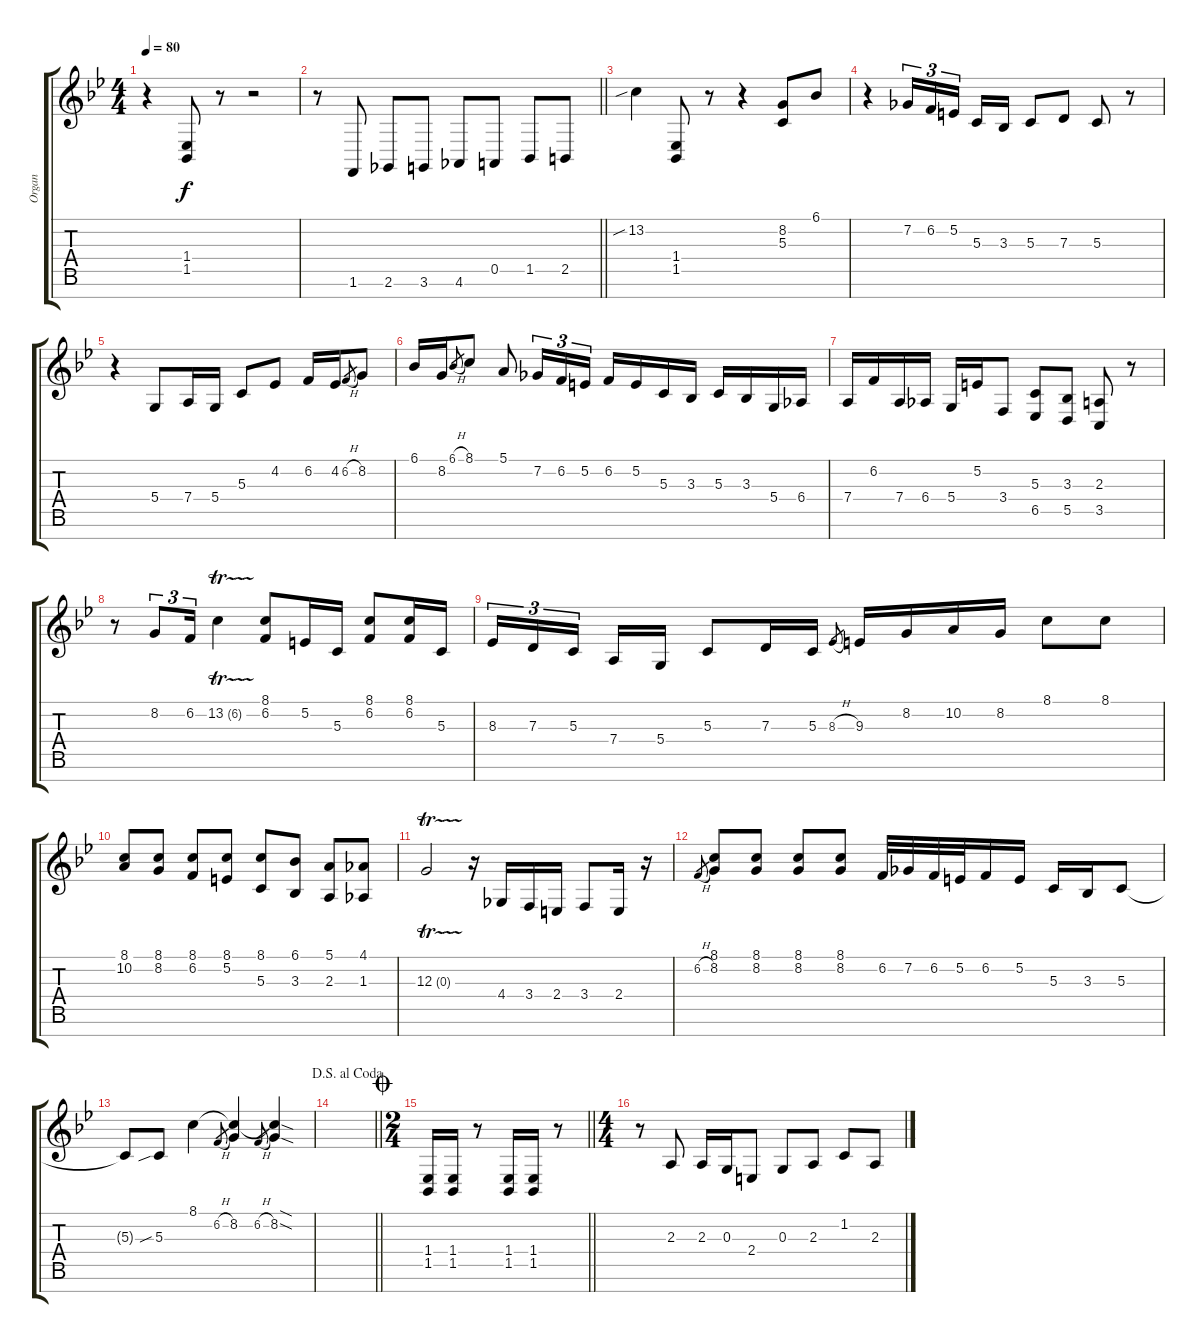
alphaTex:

\track ("Organ" "Organ") {instrument drawbarorgan}
\staff {score tabs}
\tuning (E4 B3 G3 D3 A2 E2 B1) {hide}
\ts (4 4)
\tempo 80
\clef g2
\ks bb
r.4{dy f} (1.4 1.5).8 r.8 r.2 |
\barLineRight lightlight
r.8 1.6.8 2.6.8 3.6.8 4.6.8 0.5.8 1.5.8 2.5.8 |
13.2{sib}.4 (1.4 1.5).8 r.8 r.4 (8.2 5.3).8 6.1.8 |
r.4 7.2.16{tu (3 2)} 6.2.16{tu (3 2)} 5.2.16{tu (3 2) beam splitsecondary} 5.3.16 3.3.16 5.3.8 7.3.8 5.3.8 r.8 |
r.4 5.4.8 7.4.16 5.4.16 5.3.8 4.2.8 6.2.16 4.2.16 6.2{h}.8{gr} 8.2.8 |
6.1.16 8.2.16 6.1{h}.8{gr} 8.1.8 5.1.8 7.2.16{tu (3 2)} 6.2.16{tu (3 2)} 5.2.16{tu (3 2)} 6.2.16 5.2.16 5.3.16 3.3.16 5.3.16 3.3.16 5.4.16 6.4.16 |
7.4.16 6.2.16 7.4.16 6.4.16 5.4.16 5.2.16 3.4.8 (5.3 6.5).8 (3.3 5.5).8 (2.3 3.5).8 r.8 |
r.8 8.2.8{tu (3 2)} 6.2.16{tu (3 2)} 13.2{tr (6 32)}.4 (8.1 6.2).8 5.2.16 5.3.16 (8.1 6.2).8 (8.1 6.2).16 5.3.16 |
8.3.16{tu (3 2)} 7.3.16{tu (3 2)} 5.3.16{tu (3 2) beam splitsecondary} 7.4.16 5.4.16 5.3.8 7.3.16 5.3.16 8.3{h}.8{gr} 9.3.16 8.2.16 10.2.16 8.2.16 8.1.8 8.1.8 |
(8.1 10.2).8 (8.1 8.2).8 (8.1 6.2).8 (8.1 5.2).8 (8.1 5.3).8 (6.1 3.3).8 (5.1 2.3).8 (4.1 1.3).8 |
12.3{tr (0 32)}.2 r.16 4.4.16 3.4.16 2.4.16 3.4.8 2.4.16 r.16 |
6.2{h}.8{gr} (8.1 8.2).8 (8.1 8.2).8 (8.1 8.2).8 (8.1 8.2).8 6.2.32 7.2.32 6.2.32 5.2.32 6.2.16 5.2.16 5.3.16 3.3.16 5.3.8 |
5.3{t}.8 5.3{sib}.8 8.1.4 6.2{h}.8{gr} (8.1{t} 8.2).4 6.2{h}.8{gr} (8.1{sod t} 8.2{sod}).4 |
\jump dalsegnoalcoda
\barLineRight lightlight
|
\ts (2 4)
\jump coda
\barLineRight lightlight
(1.4 1.5).16 (1.4 1.5).16 r.8 (1.4 1.5).16 (1.4 1.5).16 r.8 |
\ts (4 4)
\section ("" " ")
r.8 2.3.8 2.3.16 0.3.16 2.4.8 0.3.8 2.3.8 1.2.8 2.3.8
